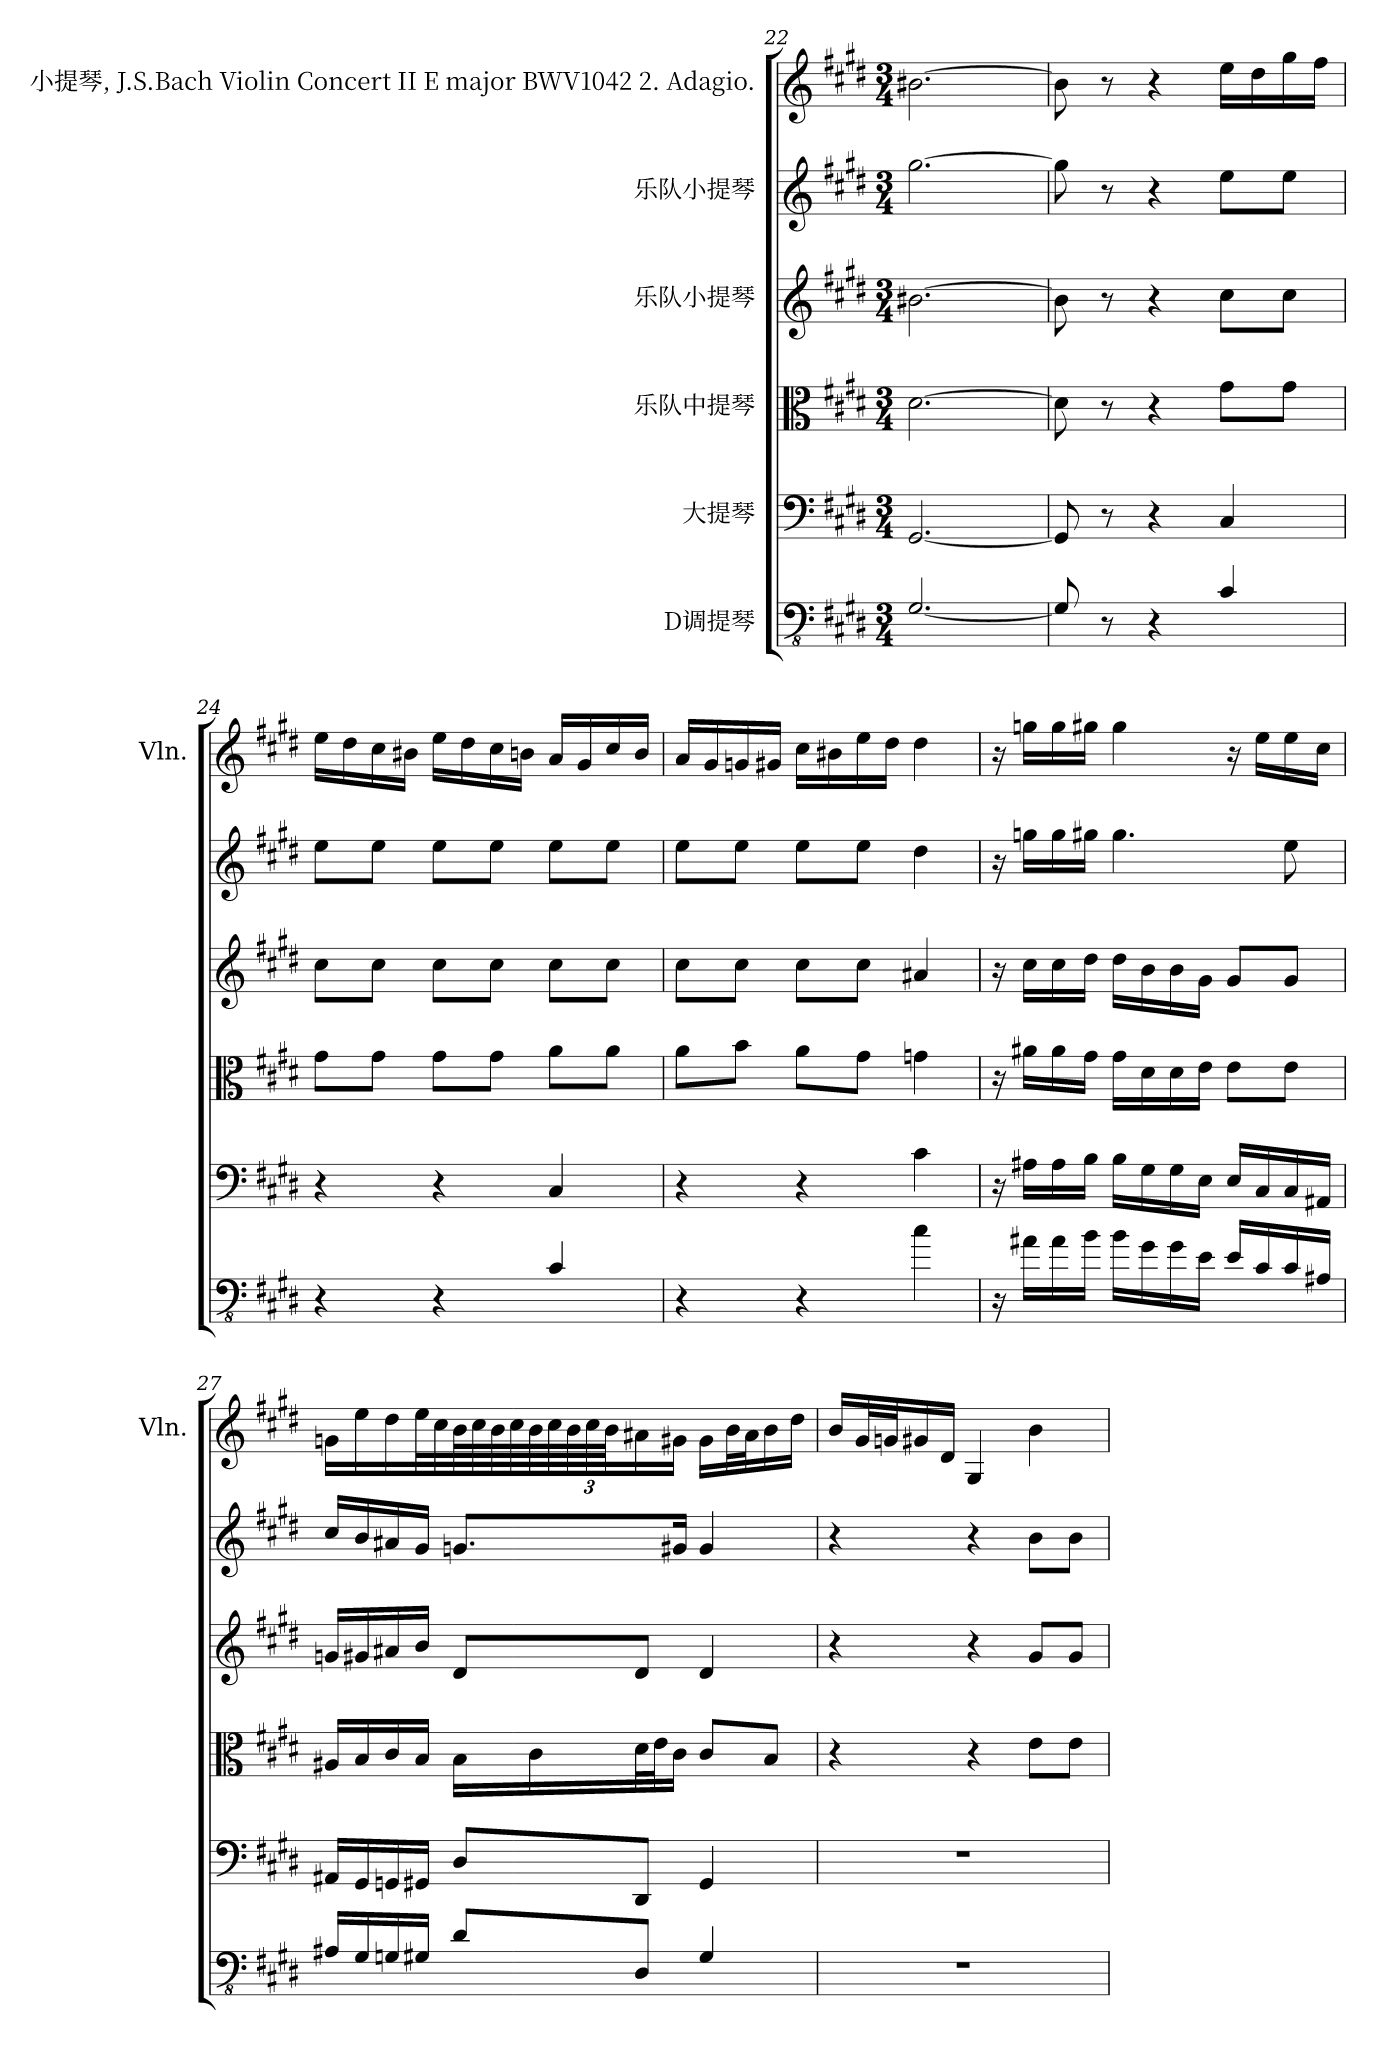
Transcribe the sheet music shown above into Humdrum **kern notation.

**kern	**kern	**kern	**kern	**kern	**kern
*part6	*part5	*part4	*part3	*part2	*part1
*staff6	*staff5	*staff4	*staff3	*staff2	*staff1
*I"D调提琴	*I"大提琴	*I"乐队中提琴	*I"乐队小提琴	*I"乐队小提琴	*I"小提琴, J.S.Bach Violin Concert II E major BWV1042 2. Adagio.
*	*	*	*	*	*I'Vln.
*clefFv4	*clefF4	*clefC3	*clefG2	*clefG2	*clefG2
*ITrd7c12	*	*	*	*	*
*k[f#c#g#d#]	*k[f#c#g#d#]	*k[f#c#g#d#]	*k[f#c#g#d#]	*k[f#c#g#d#]	*k[f#c#g#d#]
*M3/4	*M3/4	*M3/4	*M3/4	*M3/4	*M3/4
=22	=22	=22	=22	=22	=22
[2.GGG#/	[2.GG#/	[2.d#\	[2.b#X\	[2.gg#\	[2.b#X\
!!LO:PB:g=z
=23	=23	=23	=23	=23	=23
8GGG#/]	8GG#/]	8d#\]	8b#\]	8gg#\]	8b#\]
8r	8r	8r	8r	8r	8r
4r	4r	4r	4r	4r	4r
4CC#/	4C#/	8g#\L	8cc#\L	8ee\L	16ee\LL
.	.	.	.	.	16dd#\
.	.	8g#\J	8cc#\J	8ee\J	16gg#\
.	.	.	.	.	16ff#\JJ
=24	=24	=24	=24	=24	=24
4r	4r	8g#\L	8cc#\L	8ee\L	16ee\LL
.	.	.	.	.	16dd#\
.	.	8g#\J	8cc#\J	8ee\J	16cc#\
.	.	.	.	.	16b#X\JJ
4r	4r	8g#\L	8cc#\L	8ee\L	16ee\LL
.	.	.	.	.	16dd#\
.	.	8g#\J	8cc#\J	8ee\J	16cc#\
.	.	.	.	.	16bn\JJ
4CC#/	4C#/	8a\L	8cc#\L	8ee\L	16a/LL
.	.	.	.	.	16g#/
.	.	8a\J	8cc#\J	8ee\J	16cc#/
.	.	.	.	.	16b/JJ
=25	=25	=25	=25	=25	=25
4r	4r	8a\L	8cc#\L	8ee\L	16a/LL
.	.	.	.	.	16g#/
.	.	8b\J	8cc#\J	8ee\J	16gn/
.	.	.	.	.	16g#X/JJ
4r	4r	8a\L	8cc#\L	8ee\L	16cc#\LL
.	.	.	.	.	16b#X\
.	.	8g#\J	8cc#\J	8ee\J	16ee\
.	.	.	.	.	16dd#\JJ
4C#\	4c#\	4gn\	4a#X/	4dd#\	4dd#\
!!LO:LB:g=z
=26	=26	=26	=26	=26	=26
16r	16r	16r	16r	16r	16r
16AA#X\LL	16A#X\LL	16a#X\LL	16cc#\LL	16ggn\LL	16ggn\LL
16AA#\	16A#\	16a#\	16cc#\	16gg\	16gg\
16BB\JJ	16B\JJ	16g#\JJ	16dd#\JJ	16gg#X\JJ	16gg#X\JJ
16BB\LL	16B\LL	16g#\LL	16dd#\LL	4.gg#\	4gg#\
16GG#\	16G#\	16d#\	16b\	.	.
16GG#\	16G#\	16d#\	16b\	.	.
16EE\JJ	16E\JJ	16e\JJ	16g#\JJ	.	.
16EE/LL	16E/LL	8e\L	8g#/L	.	16r
16CC#/	16C#/	.	.	.	16ee\LL
16CC#/	16C#/	8e\J	8g#/J	8ee\	16ee\
16AAA#X/JJ	16AA#X/JJ	.	.	.	16cc#\JJ
=27	=27	=27	=27	=27	=27
16AAA#X/LL	16AA#X/LL	16A#X/LL	16gn/LL	16cc#/LL	16gn\LL
16GGG#/	16GG#/	16B/	16g#X/	16b/	16ee\
16GGGn/	16GGn/	16c#/	16a#X/	16a#X/	16dd#\
16GGG#X/JJ	16GG#X/JJ	16B/JJ	16b/JJ	16g#/JJ	32ee\L
.	.	.	.	.	32cc#\
8DD#/L	8D#/L	16B\LL	8d#/L	8.gn/L	64b\L
.	.	.	.	.	64cc#\
.	.	.	.	.	64b\
.	.	.	.	.	64cc#\
.	.	16c#\	.	.	64b\
.	.	.	.	.	64cc#\
*	*	*	*	*	*Xbrackettup
.	.	.	.	.	96b\
.	.	.	.	.	96cc#\
.	.	.	.	.	96b\JJ
8DDD#/J	8DD#/J	32d#\L	8d#/J	.	16a#X\
.	.	32e\J	.	.	.
.	.	16c#\JJ	.	16g#X/Jk	16g#X\JJ
4GGG#/	4GG#/	8c#/L	4d#/	4g#/	16g#\LL
.	.	.	.	.	32b\L
.	.	.	.	.	32a#\J
.	.	8B/J	.	.	16b\
.	.	.	.	.	16dd#\JJ
!!LO:PB:g=z
=28	=28	=28	=28	=28	=28
2.r	2.r	4r	4r	4r	16b/LL
.	.	.	.	.	32g#/L
.	.	.	.	.	32gn/J
.	.	.	.	.	16g#X/
.	.	.	.	.	16d#/JJ
.	.	4r	4r	4r	4G#/
.	.	8e\L	8g#/L	8b\L	4b\
.	.	8e\J	8g#/J	8b\J	.
=	=	=	=	=	=
*-	*-	*-	*-	*-	*-
